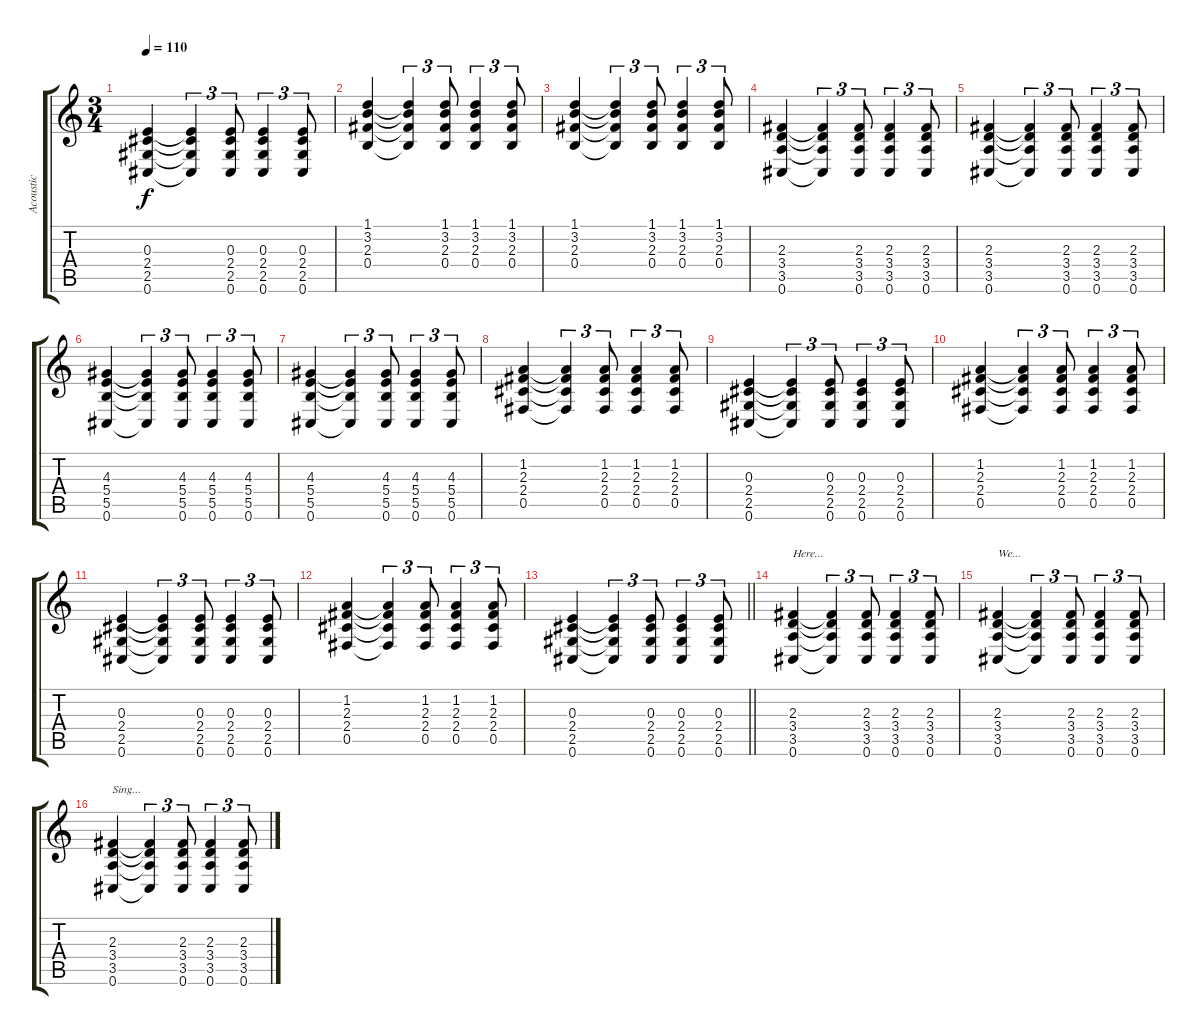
\track ("Acoustic" "Acoustic") {instrument acousticguitarsteel}
\staff {score tabs}
\tuning (Db4 Ab3 E3 B2 Gb2 Db2) {hide}
\ts (3 4)
\tempo 110
\clef g2
\ks c
(0.3 2.4 2.5 0.6).4{dy f} (0.3{t} 2.4{t} 2.5{t} 0.6{t}).4{tu (3 2)} (0.3 2.4 2.5 0.6).8{tu (3 2)} (0.3 2.4 2.5 0.6).4{tu (3 2)} (0.3 2.4 2.5 0.6).8{tu (3 2)} |
(1.1 3.2 2.3 0.4).4 (1.1{t} 3.2{t} 2.3{t} 0.4{t}).4{tu (3 2)} (1.1 3.2 2.3 0.4).8{tu (3 2)} (1.1 3.2 2.3 0.4).4{tu (3 2)} (1.1 3.2 2.3 0.4).8{tu (3 2)} |
(1.1 3.2 2.3 0.4).4 (1.1{t} 3.2{t} 2.3{t} 0.4{t}).4{tu (3 2)} (1.1 3.2 2.3 0.4).8{tu (3 2)} (1.1 3.2 2.3 0.4).4{tu (3 2)} (1.1 3.2 2.3 0.4).8{tu (3 2)} |
(2.3 3.4 3.5 0.6).4 (2.3{t} 3.4{t} 3.5{t} 0.6{t}).4{tu (3 2)} (2.3 3.4 3.5 0.6).8{tu (3 2)} (2.3 3.4 3.5 0.6).4{tu (3 2)} (2.3 3.4 3.5 0.6).8{tu (3 2)} |
(2.3 3.4 3.5 0.6).4 (2.3{t} 3.4{t} 3.5{t} 0.6{t}).4{tu (3 2)} (2.3 3.4 3.5 0.6).8{tu (3 2)} (2.3 3.4 3.5 0.6).4{tu (3 2)} (2.3 3.4 3.5 0.6).8{tu (3 2)} |
(4.3 5.4 5.5 0.6).4 (4.3{t} 5.4{t} 5.5{t} 0.6{t}).4{tu (3 2)} (4.3 5.4 5.5 0.6).8{tu (3 2)} (4.3 5.4 5.5 0.6).4{tu (3 2)} (4.3 5.4 5.5 0.6).8{tu (3 2)} |
(4.3 5.4 5.5 0.6).4 (4.3{t} 5.4{t} 5.5{t} 0.6{t}).4{tu (3 2)} (4.3 5.4 5.5 0.6).8{tu (3 2)} (4.3 5.4 5.5 0.6).4{tu (3 2)} (4.3 5.4 5.5 0.6).8{tu (3 2)} |
(1.2 2.3 2.4 0.5).4 (1.2{t} 2.3{t} 2.4{t} 0.5{t}).4{tu (3 2)} (1.2 2.3 2.4 0.5).8{tu (3 2)} (1.2 2.3 2.4 0.5).4{tu (3 2)} (1.2 2.3 2.4 0.5).8{tu (3 2)} |
(0.3 2.4 2.5 0.6).4 (0.3{t} 2.4{t} 2.5{t} 0.6{t}).4{tu (3 2)} (0.3 2.4 2.5 0.6).8{tu (3 2)} (0.3 2.4 2.5 0.6).4{tu (3 2)} (0.3 2.4 2.5 0.6).8{tu (3 2)} |
(1.2 2.3 2.4 0.5).4 (1.2{t} 2.3{t} 2.4{t} 0.5{t}).4{tu (3 2)} (1.2 2.3 2.4 0.5).8{tu (3 2)} (1.2 2.3 2.4 0.5).4{tu (3 2)} (1.2 2.3 2.4 0.5).8{tu (3 2)} |
(0.3 2.4 2.5 0.6).4 (0.3{t} 2.4{t} 2.5{t} 0.6{t}).4{tu (3 2)} (0.3 2.4 2.5 0.6).8{tu (3 2)} (0.3 2.4 2.5 0.6).4{tu (3 2)} (0.3 2.4 2.5 0.6).8{tu (3 2)} |
(1.2 2.3 2.4 0.5).4 (1.2{t} 2.3{t} 2.4{t} 0.5{t}).4{tu (3 2)} (1.2 2.3 2.4 0.5).8{tu (3 2)} (1.2 2.3 2.4 0.5).4{tu (3 2)} (1.2 2.3 2.4 0.5).8{tu (3 2)} |
\barLineRight lightlight
(0.3 2.4 2.5 0.6).4 (0.3{t} 2.4{t} 2.5{t} 0.6{t}).4{tu (3 2)} (0.3 2.4 2.5 0.6).8{tu (3 2)} (0.3 2.4 2.5 0.6).4{tu (3 2)} (0.3 2.4 2.5 0.6).8{tu (3 2)} |
(2.3 3.4 3.5 0.6).4{txt "Here..."} (2.3{t} 3.4{t} 3.5{t} 0.6{t}).4{tu (3 2)} (2.3 3.4 3.5 0.6).8{tu (3 2)} (2.3 3.4 3.5 0.6).4{tu (3 2)} (2.3 3.4 3.5 0.6).8{tu (3 2)} |
(2.3 3.4 3.5 0.6).4{txt "We..."} (2.3{t} 3.4{t} 3.5{t} 0.6{t}).4{tu (3 2)} (2.3 3.4 3.5 0.6).8{tu (3 2)} (2.3 3.4 3.5 0.6).4{tu (3 2)} (2.3 3.4 3.5 0.6).8{tu (3 2)} |
(2.3 3.4 3.5 0.6).4{txt "Sing..."} (2.3{t} 3.4{t} 3.5{t} 0.6{t}).4{tu (3 2)} (2.3 3.4 3.5 0.6).8{tu (3 2)} (2.3 3.4 3.5 0.6).4{tu (3 2)} (2.3 3.4 3.5 0.6).8{tu (3 2)}
